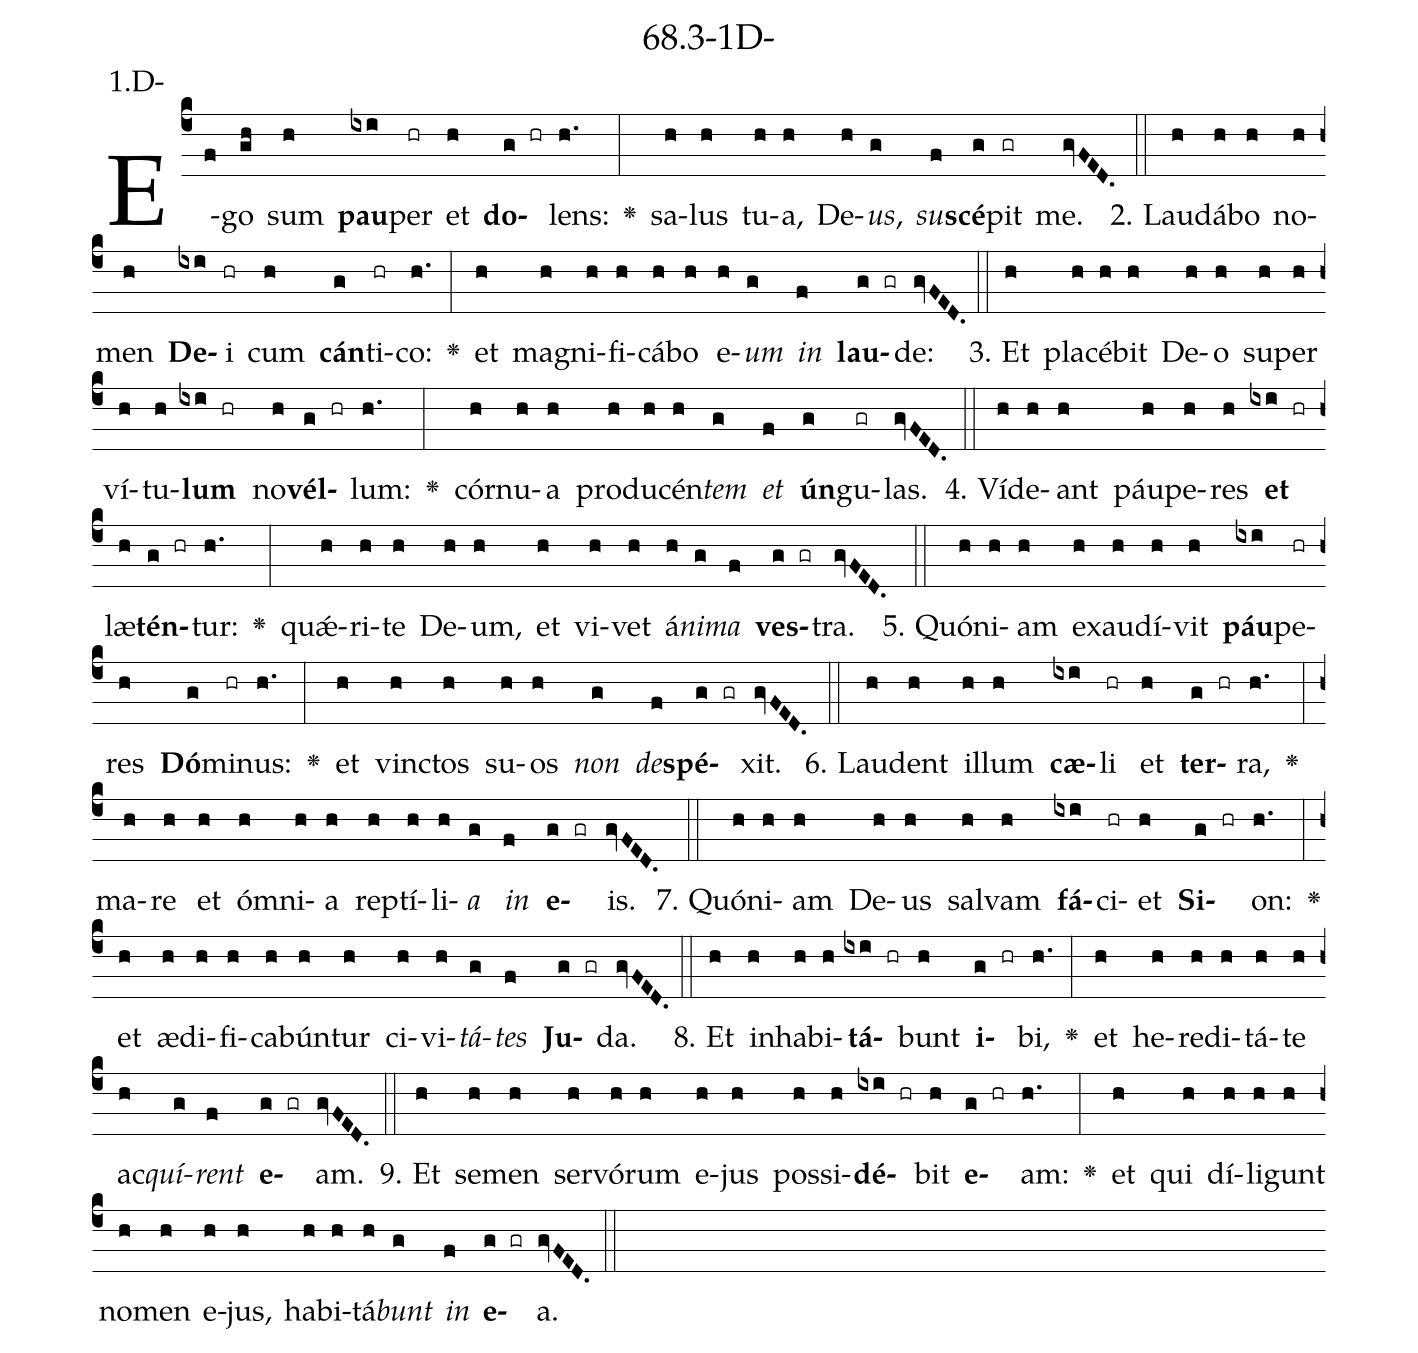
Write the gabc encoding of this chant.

name: 68.3-1D-;
annotation: 1.D-;
%%
(c4)E(f)go(gh) sum(h) <b>pau</b>(ixi)per(hr) et(h) <b>do</b>(g hr)lens:(h.) <v>\greheightstar</v>(:) sa(h)lus(h) tu(h)a,(h) De(h)<i>us</i>,(g) <i>su</i>(f)<b>scé</b>(g)pit(gr) me.(gvFED.) (::)
2. Lau(h)dá(h)bo(h) no(h)men(h) <b>De</b>(ixi)i(hr) cum(h) <b>cán</b>(g)ti(hr)co:(h.) <v>\greheightstar</v>(:) et(h) ma(h)gni(h)fi(h)cá(h)bo(h) e(h)<i>um</i>(g) <i>in</i>(f) <b>lau</b>(g gr)de:(gvFED.) (::)
3. Et(h) pla(h)cé(h)bit(h) De(h)o(h) su(h)per(h) ví(h)tu(h)<b>lum</b>(ixi hr) no(h)<b>vél</b>(g hr)lum:(h.) <v>\greheightstar</v>(:) cór(h)nu(h)a(h) pro(h)du(h)cén(h)<i>tem</i>(g) <i>et</i>(f) <b>ún</b>(g)gu(gr)las.(gvFED.) (::)
4. Ví(h)de(h)ant(h) páu(h)pe(h)res(h) <b>et</b>(ixi hr) læ(h)<b>tén</b>(g hr)tur:(h.) <v>\greheightstar</v>(:) quǽ(h)ri(h)te(h) De(h)um,(h) et(h) vi(h)vet(h) á(h)<i>ni</i>(g)<i>ma</i>(f) <b>ves</b>(g gr)tra.(gvFED.) (::)
5. Quón(h)i(h)am(h) ex(h)au(h)dí(h)vit(h) <b>páu</b>(ixi)pe(hr)res(h) <b>Dó</b>(g)mi(hr)nus:(h.) <v>\greheightstar</v>(:) et(h) vinc(h)tos(h) su(h)os(h) <i>non</i>(g) <i>de</i>(f)<b>spé</b>(g gr)xit.(gvFED.) (::)
6. Lau(h)dent(h) il(h)lum(h) <b>cæ</b>(ixi)li(hr) et(h) <b>ter</b>(g hr)ra,(h.) <v>\greheightstar</v>(:) ma(h)re(h) et(h) óm(h)ni(h)a(h) rep(h)tí(h)li(h)<i>a</i>(g) <i>in</i>(f) <b>e</b>(g gr)is.(gvFED.) (::)
7. Quón(h)i(h)am(h) De(h)us(h) sal(h)vam(h) <b>fá</b>(ixi)ci(hr)et(h) <b>Si</b>(g hr)on:(h.) <v>\greheightstar</v>(:) et(h) æ(h)di(h)fi(h)ca(h)bún(h)tur(h) ci(h)vi(h)<i>tá</i>(g)<i>tes</i>(f) <b>Ju</b>(g gr)da.(gvFED.) (::)
8. Et(h) in(h)ha(h)bi(h)<b>tá</b>(ixi hr)bunt(h) <b>i</b>(g hr)bi,(h.) <v>\greheightstar</v>(:) et(h) he(h)re(h)di(h)tá(h)te(h) ac(h)<i>quí</i>(g)<i>rent</i>(f) <b>e</b>(g gr)am.(gvFED.) (::)
9. Et(h) se(h)men(h) ser(h)vó(h)rum(h) e(h)jus(h) pos(h)si(h)<b>dé</b>(ixi hr)bit(h) <b>e</b>(g hr)am:(h.) <v>\greheightstar</v>(:) et(h) qui(h) dí(h)li(h)gunt(h) no(h)men(h) e(h)jus,(h) ha(h)bi(h)tá(h)<i>bunt</i>(g) <i>in</i>(f) <b>e</b>(g gr)a.(gvFED.) (::)
